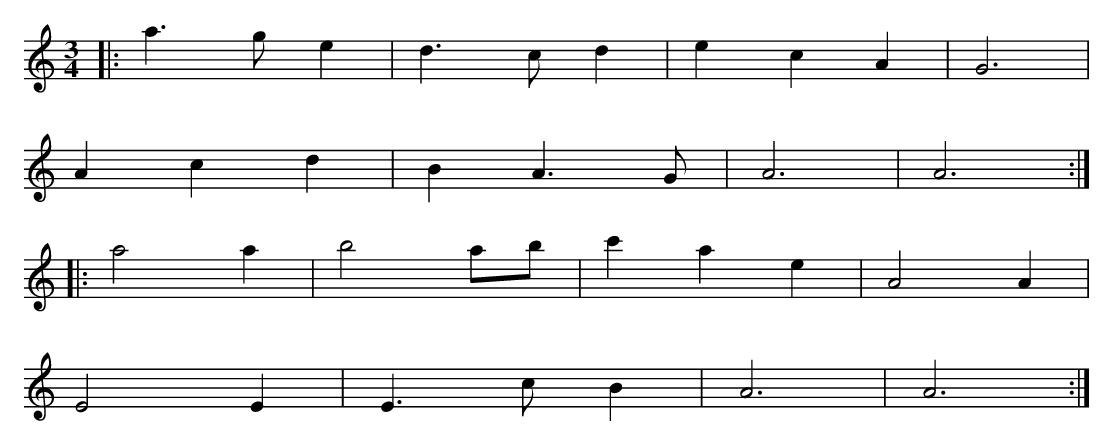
X:1
M:3/4
K:Amin
|:a3 g e2|d3 c d2|e2 c2 A2|G6|
A2 c2 d2|B2 A3 G|A6|A6:|
|:a4 a2|b4 ab|c'2 a2 e2|A4 A2|
E4 E2|E3 c B2|A6|A6:|
